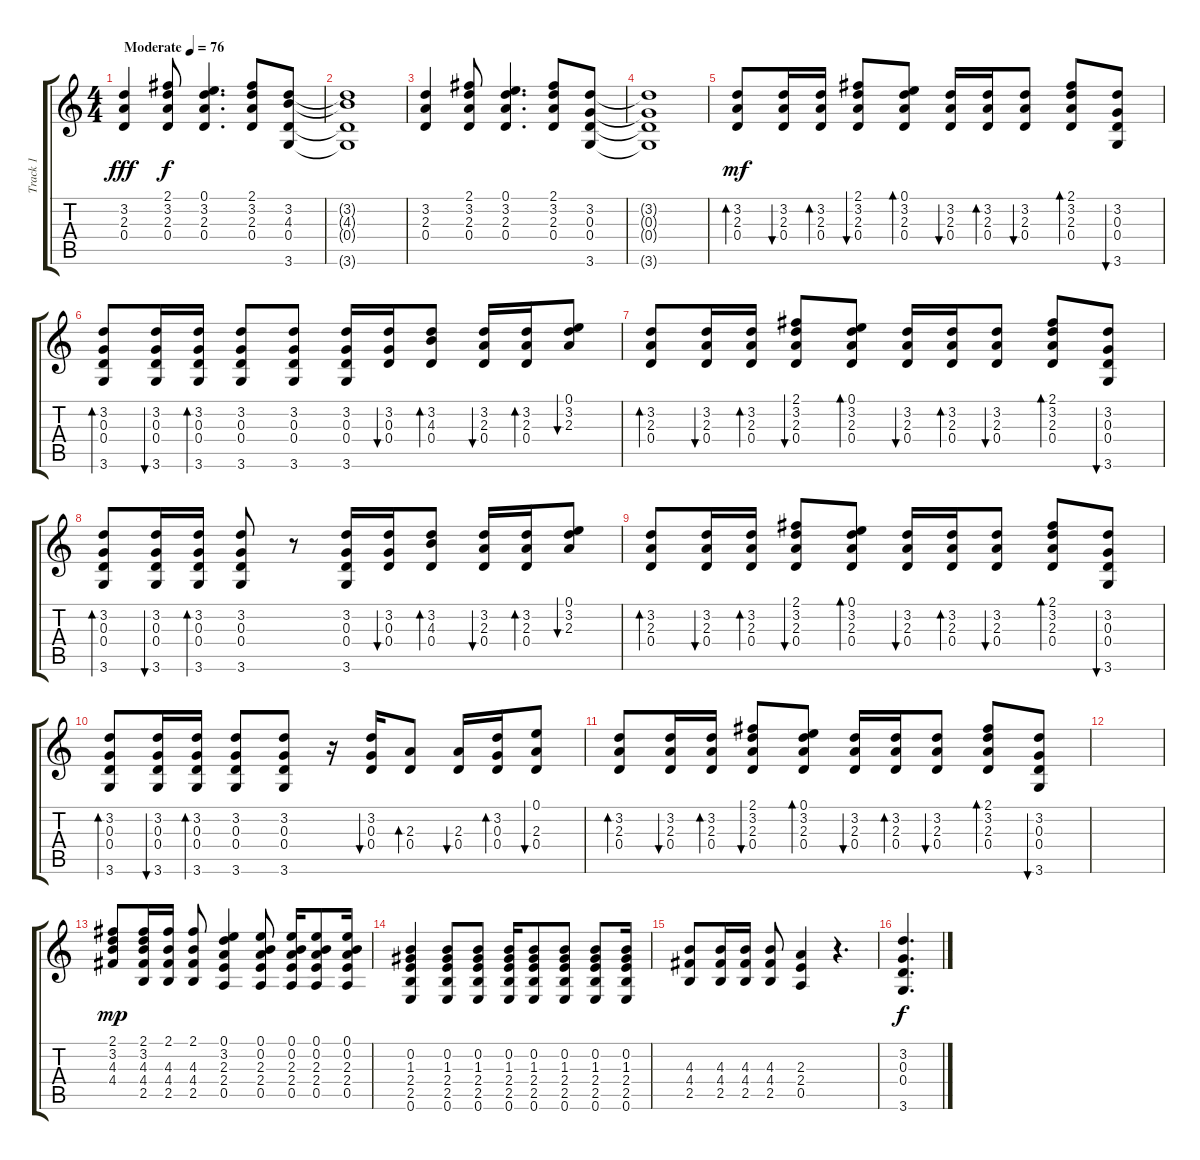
\track ("Track 1" "Track 1") {instrument acousticguitarsteel}
\staff {score tabs}
\tuning (E4 B3 G3 D3 A2 E2) {hide}
\ts (4 4)
\tempo (76 "Moderate")
\clef g2
\ks c
(3.2 2.3 0.4).4{dy fff instrument acousticguitarsteel} (2.1 3.2 2.3 0.4).8{dy f} (0.1 3.2 2.3 0.4).4{d} (2.1 3.2 2.3 0.4).8 (3.2 4.3 0.4 3.6).8 |
(3.2{t} 4.3{t} 0.4{t} 3.6{t}).1 |
(3.2 2.3 0.4).4 (2.1 3.2 2.3 0.4).8 (0.1 3.2 2.3 0.4).4{d} (2.1 3.2 2.3 0.4).8 (3.2 0.3 0.4 3.6).8 |
(3.2{t} 0.3{t} 0.4{t} 3.6{t}).1 |
(3.2 2.3 0.4).8{bd 60 dy mf} (3.2 2.3 0.4).16{bu 60} (3.2 2.3 0.4).16{bd 60} (2.1 3.2 2.3 0.4).8{bu 60} (0.1 3.2 2.3 0.4).8{bd 60} (3.2 2.3 0.4).16{bu 60} (3.2 2.3 0.4).16{bd 60} (3.2 2.3 0.4).8{bu 60} (2.1 3.2 2.3 0.4).8{bd 60} (3.2 0.3 0.4 3.6).8{bu 60} |
(3.2 0.3 0.4 3.6).8{bd 60} (3.2 0.3 0.4 3.6).16{bu 60} (3.2 0.3 0.4 3.6).16{bd 60} (3.2 0.3 0.4 3.6).8 (3.2 0.3 0.4 3.6).8 (3.2 0.3 0.4 3.6).16 (3.2 0.3 0.4).16{bu 60} (3.2 4.3 0.4).8{bd 60} (3.2 2.3 0.4).16{bu 60} (3.2 2.3 0.4).16{bd 60} (0.1 3.2 2.3).8{bu 60} |
(3.2 2.3 0.4).8{bd 60} (3.2 2.3 0.4).16{bu 60} (3.2 2.3 0.4).16{bd 60} (2.1 3.2 2.3 0.4).8{bu 60} (0.1 3.2 2.3 0.4).8{bd 60} (3.2 2.3 0.4).16{bu 60} (3.2 2.3 0.4).16{bd 60} (3.2 2.3 0.4).8{bu 60} (2.1 3.2 2.3 0.4).8{bd 60} (3.2 0.3 0.4 3.6).8{bu 60} |
(3.2 0.3 0.4 3.6).8{bd 60} (3.2 0.3 0.4 3.6).16{bu 60} (3.2 0.3 0.4 3.6).16{bd 60} (3.2 0.3 0.4 3.6).8 r.8 (3.2 0.3 0.4 3.6).16 (3.2 0.3 0.4).16{bu 60} (3.2 4.3 0.4).8{bd 60} (3.2 2.3 0.4).16{bu 60} (3.2 2.3 0.4).16{bd 60} (0.1 3.2 2.3).8{bu 60} |
(3.2 2.3 0.4).8{bd 60} (3.2 2.3 0.4).16{bu 60} (3.2 2.3 0.4).16{bd 60} (2.1 3.2 2.3 0.4).8{bu 60} (0.1 3.2 2.3 0.4).8{bd 60} (3.2 2.3 0.4).16{bu 60} (3.2 2.3 0.4).16{bd 60} (3.2 2.3 0.4).8{bu 60} (2.1 3.2 2.3 0.4).8{bd 60} (3.2 0.3 0.4 3.6).8{bu 60} |
(3.2 0.3 0.4 3.6).8{bd 60} (3.2 0.3 0.4 3.6).16{bu 60} (3.2 0.3 0.4 3.6).16{bd 60} (3.2 0.3 0.4 3.6).8 (3.2 0.3 0.4 3.6).8 r.16 (3.2 0.3 0.4).16{bu 60} (2.3 0.4).8{bd 60} (2.3 0.4).16{bu 60} (3.2 0.3 0.4).16{bd 60} (0.1 2.3 0.4).8{bu 60} |
(3.2 2.3 0.4).8{bd 60} (3.2 2.3 0.4).16{bu 60} (3.2 2.3 0.4).16{bd 60} (2.1 3.2 2.3 0.4).8{bu 60} (0.1 3.2 2.3 0.4).8{bd 60} (3.2 2.3 0.4).16{bu 60} (3.2 2.3 0.4).16{bd 60} (3.2 2.3 0.4).8{bu 60} (2.1 3.2 2.3 0.4).8{bd 60} (3.2 0.3 0.4 3.6).8{bu 60} |
|
(2.1 3.2 4.3 4.4).8{dy mp} (2.1 3.2 4.3 4.4 2.5).16 (2.1 4.3 4.4 2.5).16 (2.1 4.3 4.4 2.5).8 (0.1 3.2 2.3 2.4 0.5).4 (0.1 0.2 2.3 2.4 0.5).8 (0.1 0.2 2.3 2.4 0.5).16 (0.1 0.2 2.3 2.4 0.5).8 (0.1 0.2 2.3 2.4 0.5).16 |
(0.2 1.3 2.4 2.5 0.6).4 (0.2 1.3 2.4 2.5 0.6).8 (0.2 1.3 2.4 2.5 0.6).8 (0.2 1.3 2.4 2.5 0.6).16 (0.2 1.3 2.4 2.5 0.6).8 (0.2 1.3 2.4 2.5 0.6).8 (0.2 1.3 2.4 2.5 0.6).8 (0.2 1.3 2.4 2.5 0.6).16 |
(4.3 4.4 2.5).8 (4.3 4.4 2.5).16 (4.3 4.4 2.5).16 (4.3 4.4 2.5).8 (2.3 2.4 0.5).4 r.4{d} |
(3.2 0.3 0.4 3.6).4{d dy f}
